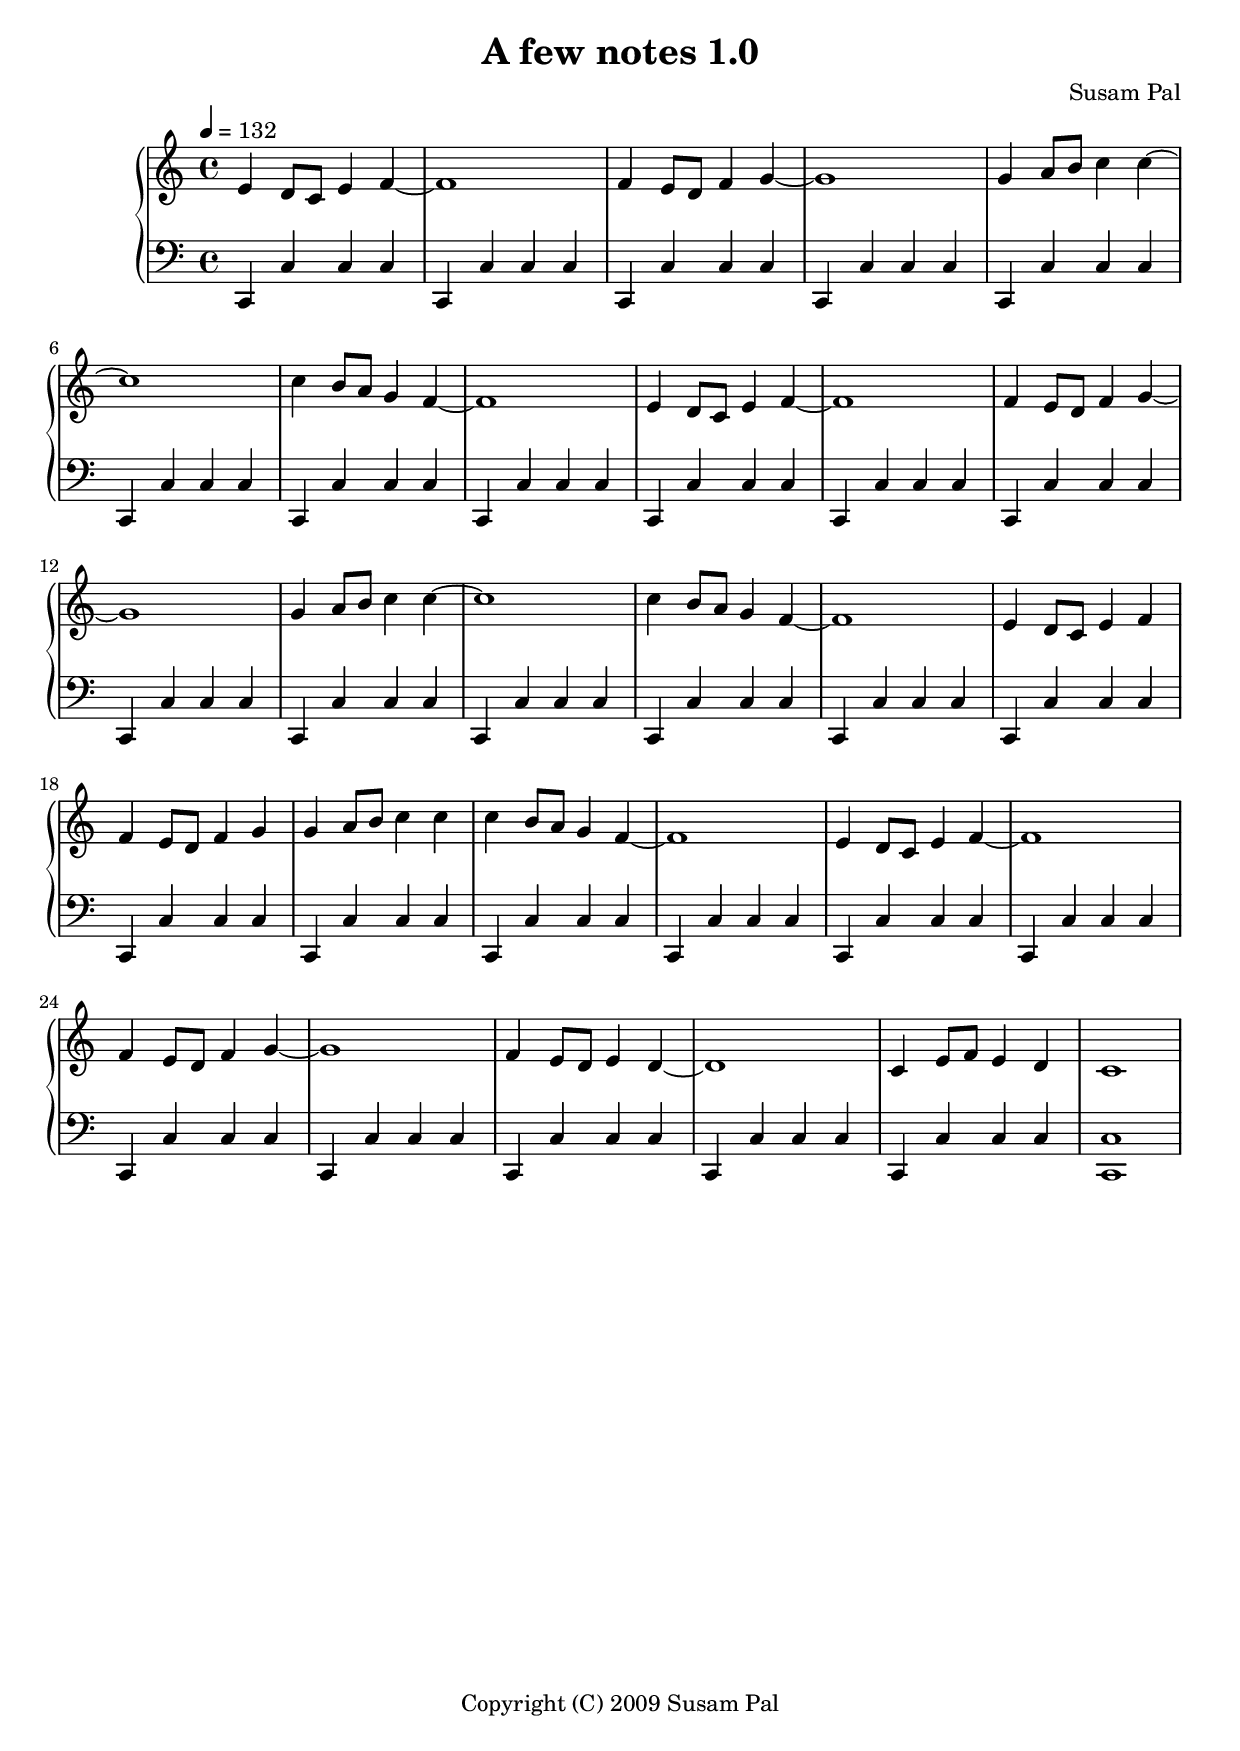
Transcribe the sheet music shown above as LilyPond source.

\version "2.12.3"
\pointAndClickOff

\header {
    title = "A few notes 1.0"
    composer = "Susam Pal"
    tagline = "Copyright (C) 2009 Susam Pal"
}

\score {
    \new PianoStaff
    <<
    \new Staff \relative c' { 
        \clef "treble"
        \time 4/4
        \tempo 4 = 132
        e4 d8 c e4 f~ f1
        f4 e8 d f4 g~ g1
        g4 a8 b c4 c~ c1
        c4 b8 a g4 f~ f1

        e4 d8 c e4 f~ f1
        f4 e8 d f4 g~ g1
        g4 a8 b c4 c~ c1
        c4 b8 a g4 f~ f1

        e4 d8 c e4 f
        f4 e8 d f4 g
        g4 a8 b c4 c
        c4 b8 a g4 f~ f1

        e4 d8 c e4 f~ f1
        f4 e8 d f4 g~ g1
        f4 e8 d e4 d4~ d1
        c4 e8 f e4 d4 c1
    }
    \new Staff \relative c, {
        \clef "bass"
        c4 c' c c
        c, c' c c
        c, c' c c
        c, c' c c
        c, c' c c
        c, c' c c
        c, c' c c
        c, c' c c

        c, c' c c
        c, c' c c
        c, c' c c
        c, c' c c
        c, c' c c
        c, c' c c
        c, c' c c
        c, c' c c

        c, c' c c
        c, c' c c
        c, c' c c
        c, c' c c
        c, c' c c

        c, c' c c
        c, c' c c
        c, c' c c
        c, c' c c
        c, c' c c
        c, c' c c
        c, c' c c

        <c, c'>1
    }
    >>
    \midi { }
    \layout { }
}

